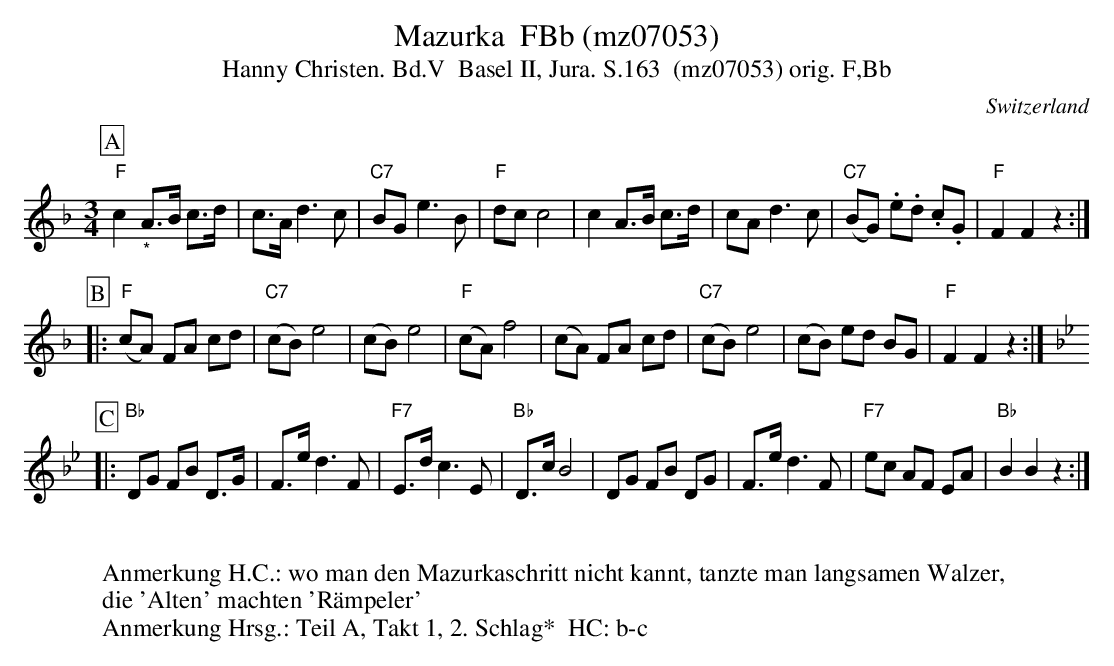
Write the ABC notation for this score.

X:1
T:Mazurka  FBb (mz07053)
T:Hanny Christen. Bd.V  Basel II, Jura. S.163  (mz07053) orig. F,Bb
M:3/4
L:1/8
O:Switzerland
K:F major
[P:A] "F"c2"_*"A>B c>d | c>Ad3c | "C7"BGe3B | "F"dcc4 | c2A>B c>d | cAd3c | ("C7"BG) .e.d .c.G | "F"F2F2z2 :|
[P:B] |: ("F"cA) FA cd | ("C7"cB)e4 | (cB)e4 | ("F"cA)f4 | (cA) FA cd |  ("C7"cB)e4 | (cB) ed BG | "F"F2F2z2 :|  [K:Bb]
[P:C] |: "Bb"DG FB D>G | F>ed3F |"F7" E>dc3E | "Bb"D>cB4 | DG FB DG | F>ed3F | "F7"ec AF EA | "Bb"B2B2z2 :|
W:
W:Anmerkung H.C.: wo man den Mazurkaschritt nicht kannt, tanzte man langsamen Walzer,
W:die 'Alten' machten 'Rämpeler'
W:Anmerkung Hrsg.: Teil A, Takt 1, 2. Schlag*  HC: b-c
